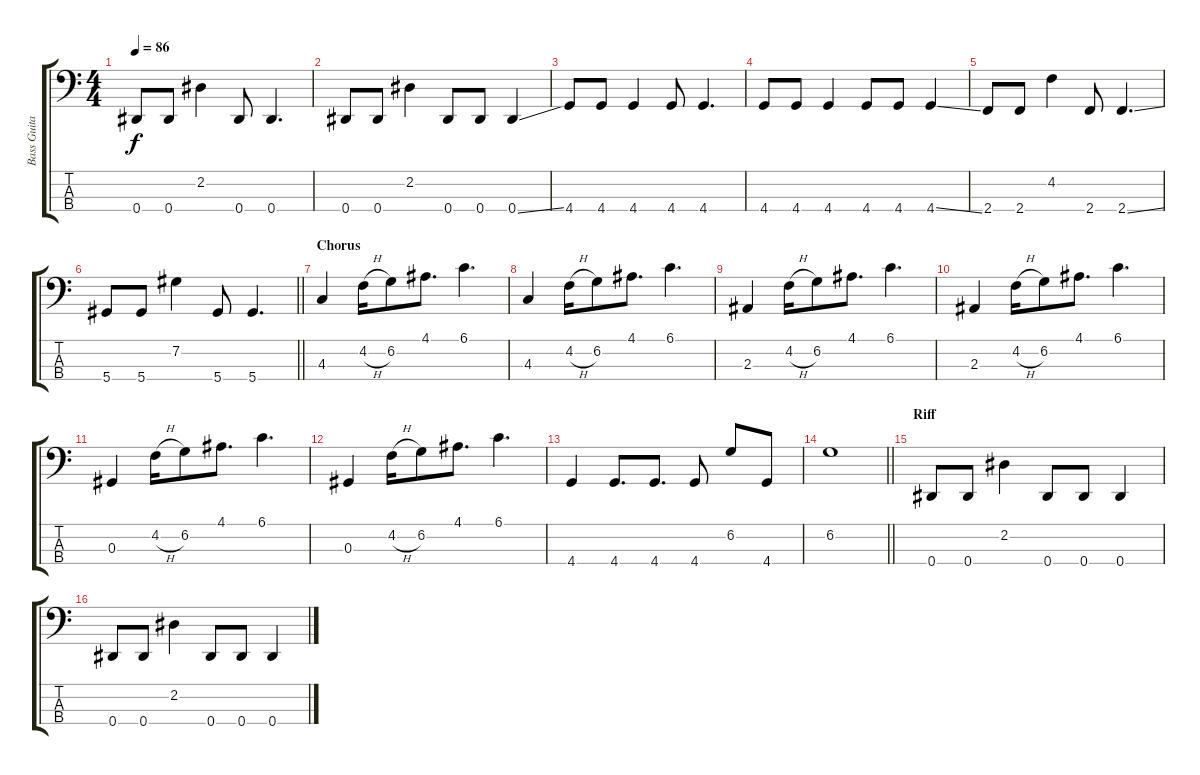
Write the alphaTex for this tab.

\track ("Bass Guitar" "Bass Guita") {instrument electricbassfinger}
\staff {score tabs}
\tuning (Gb2 Db2 Ab1 Eb1) {hide}
\ts (4 4)
\tempo 86
\clef f4
\ks c
0.4.8{dy f} 0.4.8 2.2.4 0.4.8 0.4.4{d} |
0.4.8 0.4.8 2.2.4 0.4.8 0.4.8 0.4{ss}.4 |
4.4.8 4.4.8 4.4.4 4.4.8 4.4.4{d} |
4.4.8 4.4.8 4.4.4 4.4.8 4.4.8 4.4{ss}.4 |
2.4.8 2.4.8 4.2.4 2.4.8 2.4{ss}.4{d} |
\barLineRight lightlight
5.4.8 5.4.8 7.2.4 5.4.8 5.4.4{d} |
\section ("" "Chorus")
4.3.4 4.2{h}.16 6.2.8 4.1.8{d} 6.1.4{d} |
4.3.4 4.2{h}.16 6.2.8 4.1.8{d} 6.1.4{d} |
2.3.4 4.2{h}.16 6.2.8 4.1.8{d} 6.1.4{d} |
2.3.4 4.2{h}.16 6.2.8 4.1.8{d} 6.1.4{d} |
0.3.4 4.2{h}.16 6.2.8 4.1.8{d} 6.1.4{d} |
0.3.4 4.2{h}.16 6.2.8 4.1.8{d} 6.1.4{d} |
4.4.4 4.4.8{d} 4.4.8{d} 4.4.8 6.2.8 4.4.8 |
\barLineRight lightlight
6.2.1 |
\section ("" "Riff")
0.4.8 0.4.8 2.2.4 0.4.8 0.4.8 0.4.4 |
0.4.8 0.4.8 2.2.4 0.4.8 0.4.8 0.4.4
